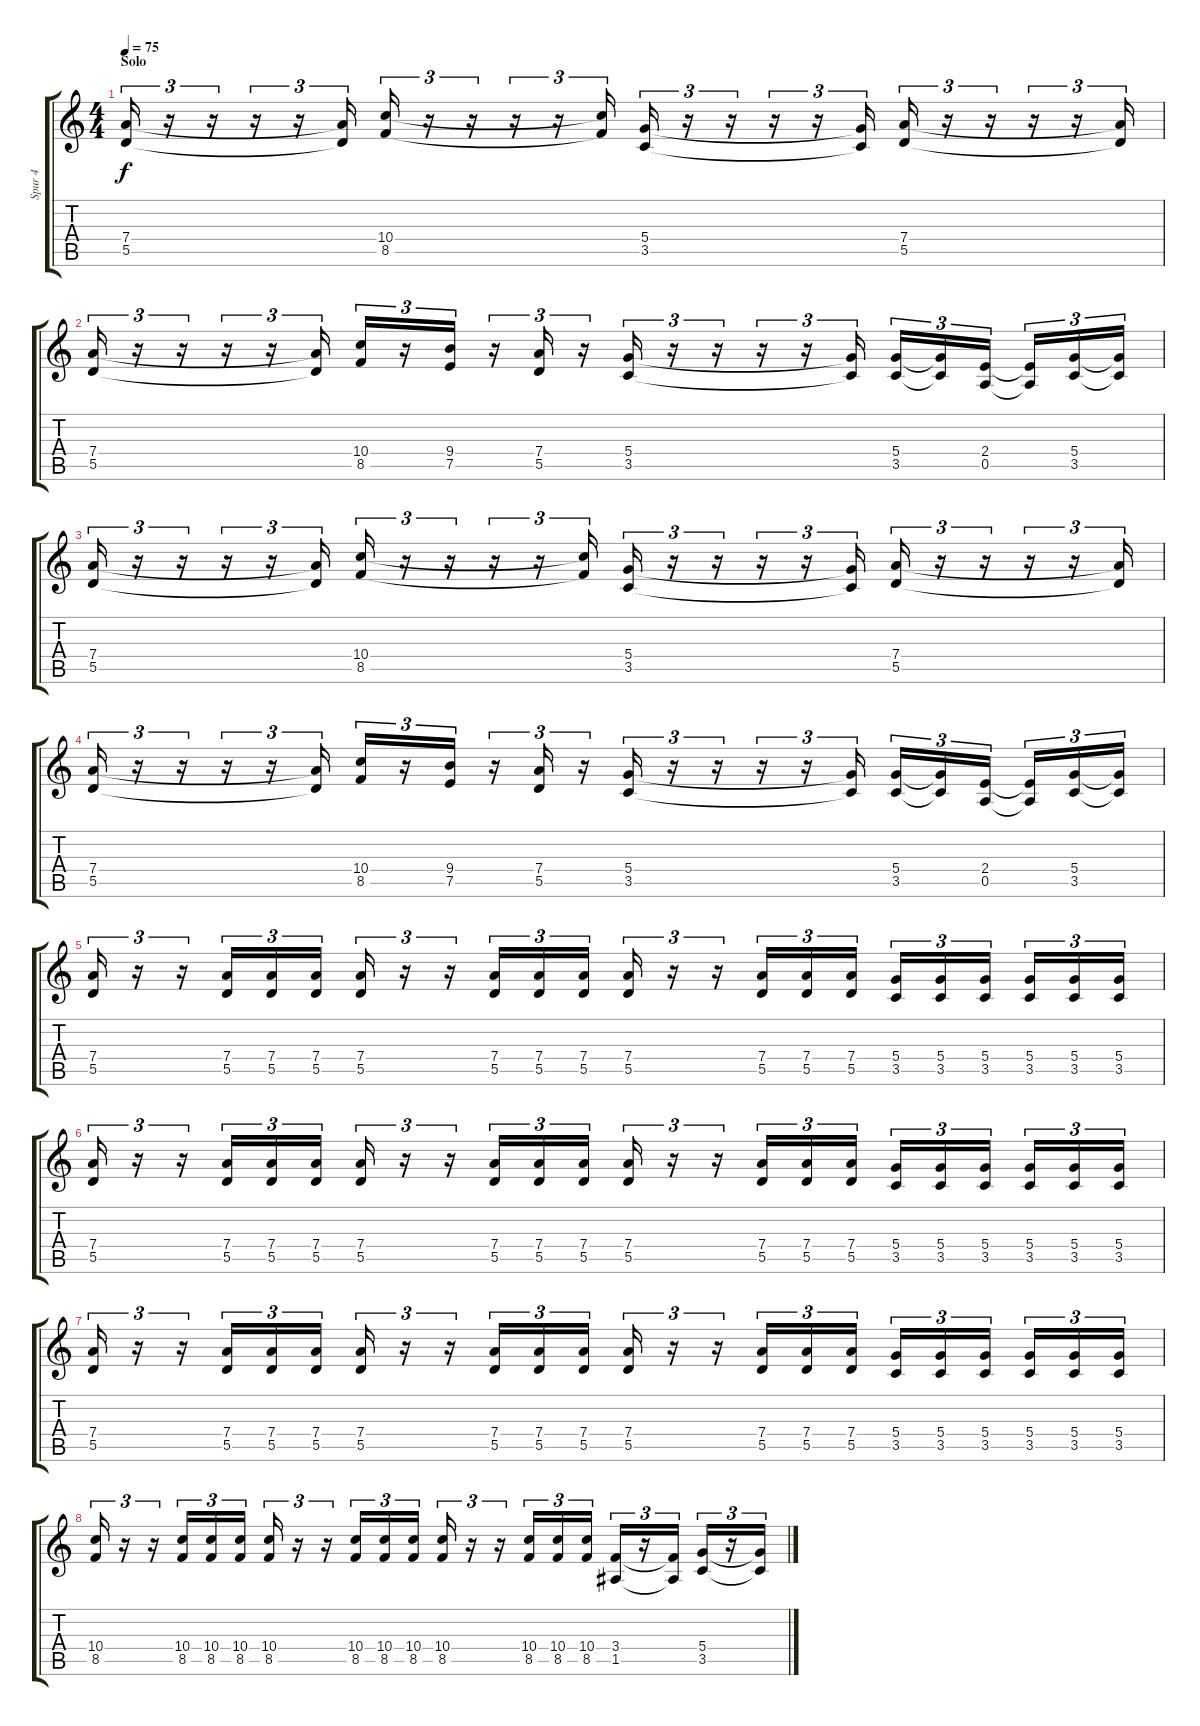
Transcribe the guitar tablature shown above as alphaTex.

\track ("Spur 4" "Spur 4") {instrument distortionguitar}
\staff {score tabs}
\tuning (E4 B3 G3 D3 A2 E2) {hide}
\ts (4 4)
\section ("" "Solo")
\tempo 75
\clef g2
\ks c
(7.4 5.5).16{tu (3 2) dy f} r.16{tu (3 2)} r.16{tu (3 2)} r.16{tu (3 2)} r.16{tu (3 2)} (7.4{t} 5.5{t}).16{tu (3 2)} (10.4 8.5).16{tu (3 2)} r.16{tu (3 2)} r.16{tu (3 2)} r.16{tu (3 2)} r.16{tu (3 2)} (10.4{t} 8.5{t}).16{tu (3 2)} (5.4 3.5).16{tu (3 2)} r.16{tu (3 2)} r.16{tu (3 2)} r.16{tu (3 2)} r.16{tu (3 2)} (5.4{t} 3.5{t}).16{tu (3 2)} (7.4 5.5).16{tu (3 2)} r.16{tu (3 2)} r.16{tu (3 2)} r.16{tu (3 2)} r.16{tu (3 2)} (7.4{t} 5.5{t}).16{tu (3 2)} |
(7.4 5.5).16{tu (3 2)} r.16{tu (3 2)} r.16{tu (3 2)} r.16{tu (3 2)} r.16{tu (3 2)} (7.4{t} 5.5{t}).16{tu (3 2)} (10.4 8.5).16{tu (3 2)} r.16{tu (3 2)} (9.4 7.5).16{tu (3 2)} r.16{tu (3 2)} (7.4 5.5).16{tu (3 2)} r.16{tu (3 2)} (5.4 3.5).16{tu (3 2)} r.16{tu (3 2)} r.16{tu (3 2)} r.16{tu (3 2)} r.16{tu (3 2)} (5.4{t} 3.5{t}).16{tu (3 2)} (5.4 3.5).16{tu (3 2)} (5.4{t} 3.5{t}).16{tu (3 2)} (2.4 0.5).16{tu (3 2)} (2.4{t} 0.5{t}).16{tu (3 2)} (5.4 3.5).16{tu (3 2)} (5.4{t} 3.5{t}).16{tu (3 2)} |
(7.4 5.5).16{tu (3 2)} r.16{tu (3 2)} r.16{tu (3 2)} r.16{tu (3 2)} r.16{tu (3 2)} (7.4{t} 5.5{t}).16{tu (3 2)} (10.4 8.5).16{tu (3 2)} r.16{tu (3 2)} r.16{tu (3 2)} r.16{tu (3 2)} r.16{tu (3 2)} (10.4{t} 8.5{t}).16{tu (3 2)} (5.4 3.5).16{tu (3 2)} r.16{tu (3 2)} r.16{tu (3 2)} r.16{tu (3 2)} r.16{tu (3 2)} (5.4{t} 3.5{t}).16{tu (3 2)} (7.4 5.5).16{tu (3 2)} r.16{tu (3 2)} r.16{tu (3 2)} r.16{tu (3 2)} r.16{tu (3 2)} (7.4{t} 5.5{t}).16{tu (3 2)} |
(7.4 5.5).16{tu (3 2)} r.16{tu (3 2)} r.16{tu (3 2)} r.16{tu (3 2)} r.16{tu (3 2)} (7.4{t} 5.5{t}).16{tu (3 2)} (10.4 8.5).16{tu (3 2)} r.16{tu (3 2)} (9.4 7.5).16{tu (3 2)} r.16{tu (3 2)} (7.4 5.5).16{tu (3 2)} r.16{tu (3 2)} (5.4 3.5).16{tu (3 2)} r.16{tu (3 2)} r.16{tu (3 2)} r.16{tu (3 2)} r.16{tu (3 2)} (5.4{t} 3.5{t}).16{tu (3 2)} (5.4 3.5).16{tu (3 2)} (5.4{t} 3.5{t}).16{tu (3 2)} (2.4 0.5).16{tu (3 2)} (2.4{t} 0.5{t}).16{tu (3 2)} (5.4 3.5).16{tu (3 2)} (5.4{t} 3.5{t}).16{tu (3 2)} |
(7.4 5.5).16{tu (3 2)} r.16{tu (3 2)} r.16{tu (3 2)} (7.4 5.5).16{tu (3 2)} (7.4 5.5).16{tu (3 2)} (7.4 5.5).16{tu (3 2)} (7.4 5.5).16{tu (3 2)} r.16{tu (3 2)} r.16{tu (3 2)} (7.4 5.5).16{tu (3 2)} (7.4 5.5).16{tu (3 2)} (7.4 5.5).16{tu (3 2)} (7.4 5.5).16{tu (3 2)} r.16{tu (3 2)} r.16{tu (3 2)} (7.4 5.5).16{tu (3 2)} (7.4 5.5).16{tu (3 2)} (7.4 5.5).16{tu (3 2)} (5.4 3.5).16{tu (3 2)} (5.4 3.5).16{tu (3 2)} (5.4 3.5).16{tu (3 2)} (5.4 3.5).16{tu (3 2)} (5.4 3.5).16{tu (3 2)} (5.4 3.5).16{tu (3 2)} |
(7.4 5.5).16{tu (3 2)} r.16{tu (3 2)} r.16{tu (3 2)} (7.4 5.5).16{tu (3 2)} (7.4 5.5).16{tu (3 2)} (7.4 5.5).16{tu (3 2)} (7.4 5.5).16{tu (3 2)} r.16{tu (3 2)} r.16{tu (3 2)} (7.4 5.5).16{tu (3 2)} (7.4 5.5).16{tu (3 2)} (7.4 5.5).16{tu (3 2)} (7.4 5.5).16{tu (3 2)} r.16{tu (3 2)} r.16{tu (3 2)} (7.4 5.5).16{tu (3 2)} (7.4 5.5).16{tu (3 2)} (7.4 5.5).16{tu (3 2)} (5.4 3.5).16{tu (3 2)} (5.4 3.5).16{tu (3 2)} (5.4 3.5).16{tu (3 2)} (5.4 3.5).16{tu (3 2)} (5.4 3.5).16{tu (3 2)} (5.4 3.5).16{tu (3 2)} |
(7.4 5.5).16{tu (3 2)} r.16{tu (3 2)} r.16{tu (3 2)} (7.4 5.5).16{tu (3 2)} (7.4 5.5).16{tu (3 2)} (7.4 5.5).16{tu (3 2)} (7.4 5.5).16{tu (3 2)} r.16{tu (3 2)} r.16{tu (3 2)} (7.4 5.5).16{tu (3 2)} (7.4 5.5).16{tu (3 2)} (7.4 5.5).16{tu (3 2)} (7.4 5.5).16{tu (3 2)} r.16{tu (3 2)} r.16{tu (3 2)} (7.4 5.5).16{tu (3 2)} (7.4 5.5).16{tu (3 2)} (7.4 5.5).16{tu (3 2)} (5.4 3.5).16{tu (3 2)} (5.4 3.5).16{tu (3 2)} (5.4 3.5).16{tu (3 2)} (5.4 3.5).16{tu (3 2)} (5.4 3.5).16{tu (3 2)} (5.4 3.5).16{tu (3 2)} |
(10.4 8.5).16{tu (3 2)} r.16{tu (3 2)} r.16{tu (3 2)} (10.4 8.5).16{tu (3 2)} (10.4 8.5).16{tu (3 2)} (10.4 8.5).16{tu (3 2)} (10.4 8.5).16{tu (3 2)} r.16{tu (3 2)} r.16{tu (3 2)} (10.4 8.5).16{tu (3 2)} (10.4 8.5).16{tu (3 2)} (10.4 8.5).16{tu (3 2)} (10.4 8.5).16{tu (3 2)} r.16{tu (3 2)} r.16{tu (3 2)} (10.4 8.5).16{tu (3 2)} (10.4 8.5).16{tu (3 2)} (10.4 8.5).16{tu (3 2)} (3.4 1.5).16{tu (3 2)} r.16{tu (3 2)} (3.4{t} 1.5{t}).16{tu (3 2)} (5.4 3.5).16{tu (3 2)} r.16{tu (3 2)} (5.4{t} 3.5{t}).16{tu (3 2)}
